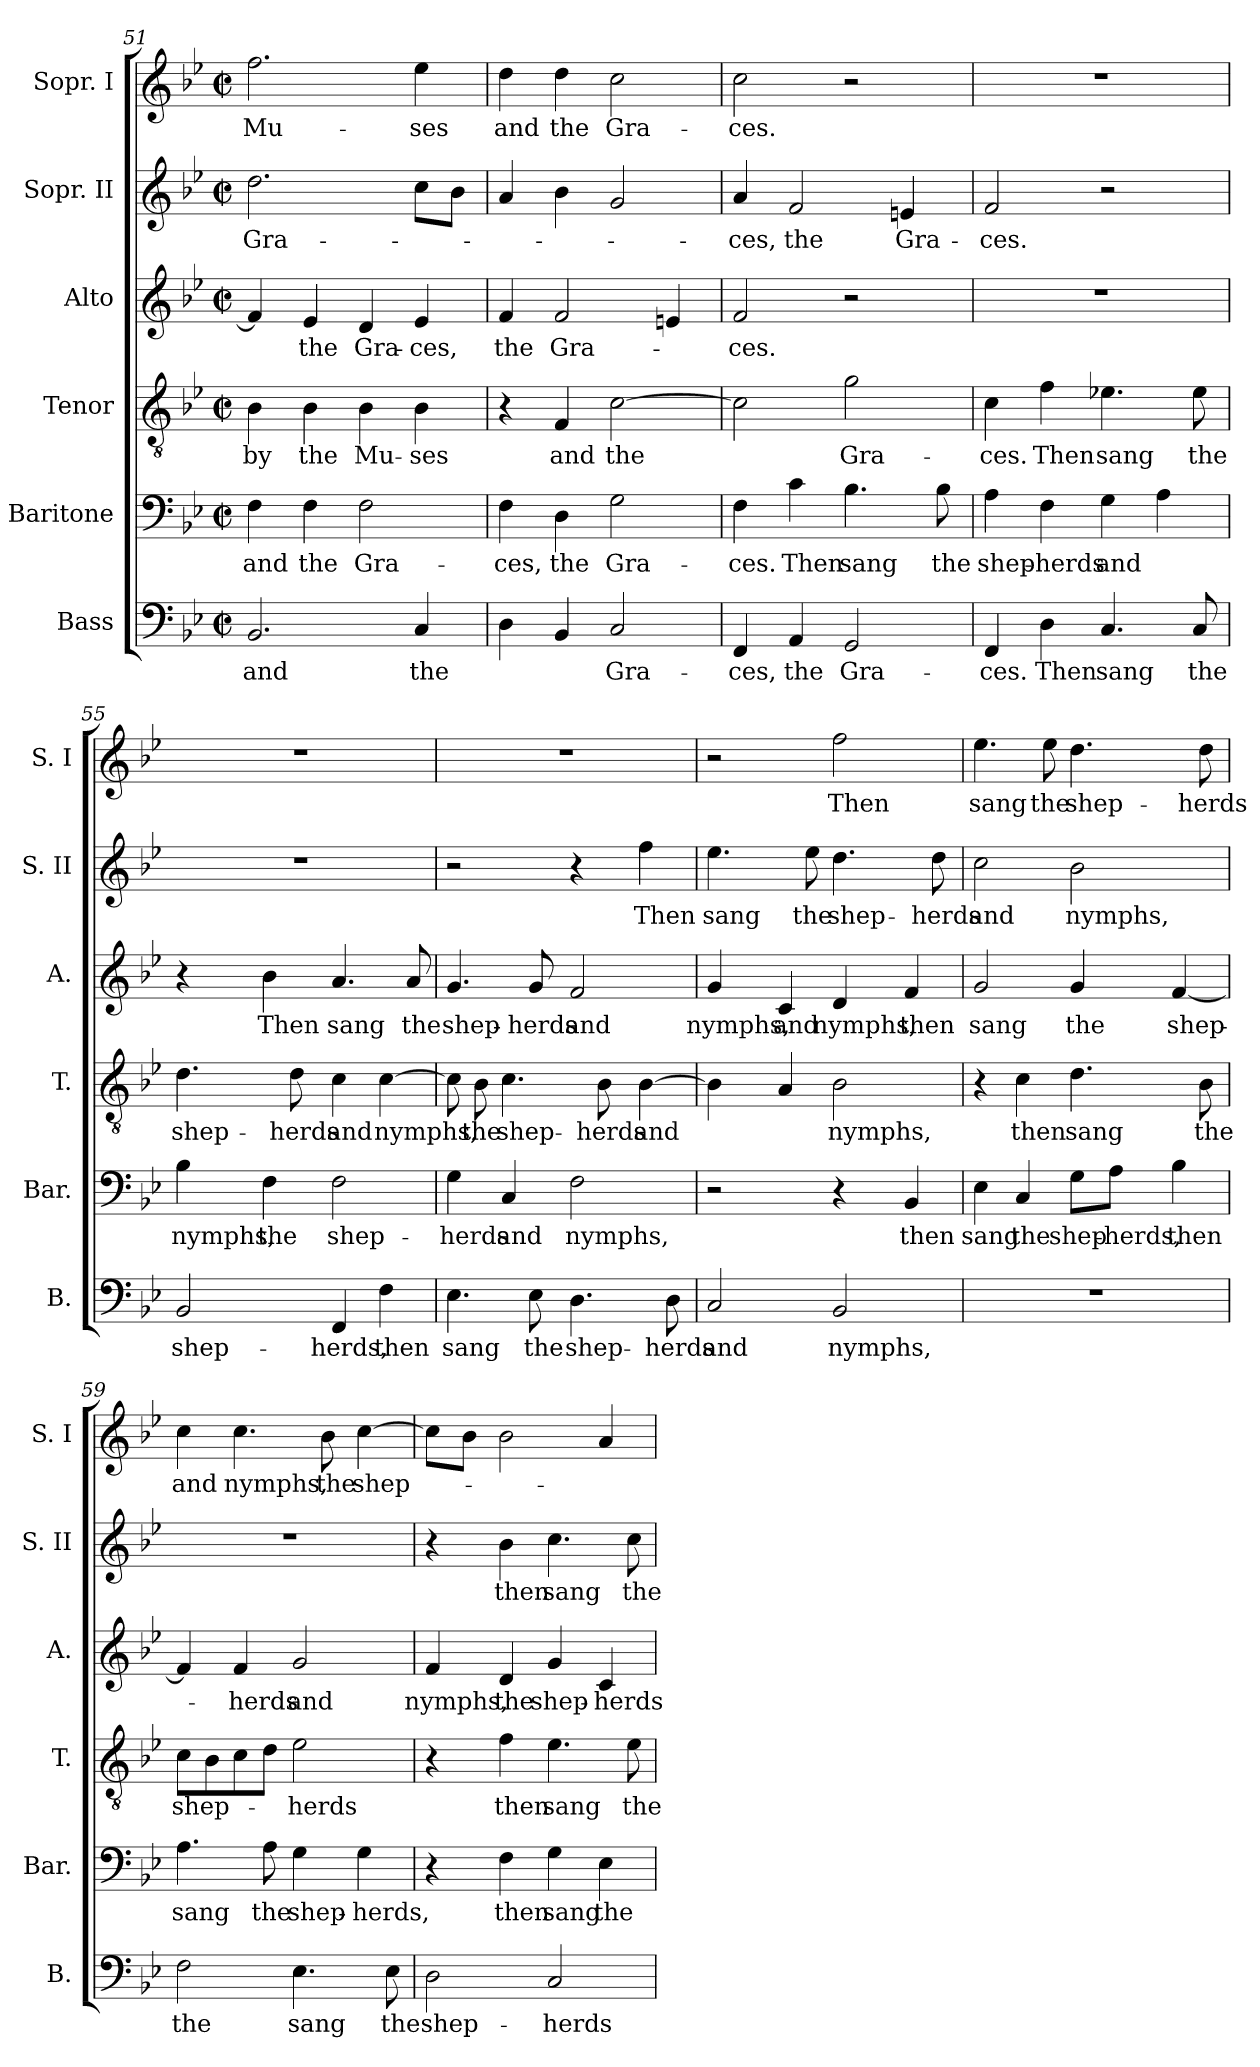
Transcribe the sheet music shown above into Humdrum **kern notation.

**kern	**text	**kern	**text	**kern	**text	**kern	**text	**kern	**text	**kern	**text
*part6	*part6	*part5	*part5	*part4	*part4	*part3	*part3	*part2	*part2	*part1	*part1
*staff6	*staff6	*staff5	*staff5	*staff4	*staff4	*staff3	*staff3	*staff2	*staff2	*staff1	*staff1
*I"Bass	*	*I"Baritone	*	*I"Tenor	*	*I"Alto	*	*I"Sopr. II	*	*I"Sopr. I	*
*I'B.	*	*I'Bar.	*	*I'T.	*	*I'A.	*	*I'S. II	*	*I'S. I	*
*clefF4	*	*clefF4	*	*clefGv2	*	*clefG2	*	*clefG2	*	*clefG2	*
*k[b-e-]	*	*k[b-e-]	*	*k[b-e-]	*	*k[b-e-]	*	*k[b-e-]	*	*k[b-e-]	*
*g:	*	*g:	*	*g:	*	*g:	*	*g:	*	*g:	*
*M2/2	*	*M2/2	*	*M2/2	*	*M2/2	*	*M2/2	*	*M2/2	*
*met(c|)	*	*met(c|)	*	*met(c|)	*	*met(c|)	*	*met(c|)	*	*met(c|)	*
=51	=51	=51	=51	=51	=51	=51	=51	=51	=51	=51	=51
2.BB-/	and	4F\	and	4B-\	by	4f/]	.	2.dd\	Gra-	2.ff\	Mu-
.	.	4F\	the	4B-\	the	4e-/	the	.	.	.	.
.	.	2F\	Gra-	4B-\	Mu-	4d/	Gra-	.	.	.	.
4C/	the	.	.	4B-\	-ses	4e-/	-ces,	8cc\L	.	4ee-\	-ses
.	.	.	.	.	.	.	.	8b-\J	.	.	.
=52	=52	=52	=52	=52	=52	=52	=52	=52	=52	=52	=52
4D\	.	4F\	-ces,	4r	.	4f/	the	4a/	.	4dd\	and
4BB-/	.	4D\	the	4F/	and	2f/	Gra-	4b-\	.	4dd\	the
2C/	Gra-	2G\	Gra-	[2c\	the	.	.	2g/	.	2cc\	Gra-
.	.	.	.	.	.	4en/	.	.	.	.	.
!!LO:PB:g=z
=53	=53	=53	=53	=53	=53	=53	=53	=53	=53	=53	=53
4FF/	-ces,	4F\	-ces.	2c\]	.	2f/	-ces.	4a/	-ces,	2cc\	-ces.
4AA/	the	4c\	Then	.	.	.	.	2f/	the	.	.
2GG/	Gra-	4.B-\	sang	2g\	Gra-	2r	.	.	.	2r	.
.	.	.	.	.	.	.	.	4en/	Gra-	.	.
.	.	8B-\	the	.	.	.	.	.	.	.	.
=54	=54	=54	=54	=54	=54	=54	=54	=54	=54	=54	=54
4FF/	-ces.	4A\	shep-	4c\	-ces.	1r	.	2f/	-ces.	1r	.
4D\	Then	4F\	-herds	4f\	Then	.	.	.	.	.	.
4.C/	sang	4G\	and	4.e-X\	sang	.	.	2r	.	.	.
.	.	4A\	.	.	.	.	.	.	.	.	.
8C/	the	.	.	8e-\	the	.	.	.	.	.	.
=55	=55	=55	=55	=55	=55	=55	=55	=55	=55	=55	=55
2BB-/	shep-	4B-\	nymphs,	4.d\	shep-	4r	.	1r	.	1r	.
.	.	4F\	the	.	.	4b-\	Then	.	.	.	.
.	.	.	.	8d\	-herds	.	.	.	.	.	.
4FF/	-herds,	2F\	shep-	4c\	and	4.a/	sang	.	.	.	.
4F\	then	.	.	[4c\	nymphs,	.	.	.	.	.	.
.	.	.	.	.	.	8a/	the	.	.	.	.
=56	=56	=56	=56	=56	=56	=56	=56	=56	=56	=56	=56
4.E-\	sang	4G\	-herds	8c\]	.	4.g/	shep-	2r	.	1r	.
.	.	.	.	8B-\	the	.	.	.	.	.	.
.	.	4C/	and	4.c\	shep-	.	.	.	.	.	.
8E-\	the	.	.	.	.	8g/	-herds	.	.	.	.
4.D\	shep-	2F\	nymphs,	.	.	2f/	and	4r	.	.	.
.	.	.	.	8B-\	-herds	.	.	.	.	.	.
.	.	.	.	[4B-\	and	.	.	4ff\	Then	.	.
8D\	-herds	.	.	.	.	.	.	.	.	.	.
!!LO:LB:g=z
=57	=57	=57	=57	=57	=57	=57	=57	=57	=57	=57	=57
2C/	and	2r	.	4B-\]	.	4g/	nymphs,	4.ee-\	sang	2r	.
.	.	.	.	4A/	.	4c/	and	.	.	.	.
.	.	.	.	.	.	.	.	8ee-\	the	.	.
2BB-/	nymphs,	4r	.	2B-\	nymphs,	4d/	nymphs,	4.dd\	shep-	2ff\	Then
.	.	4BB-/	then	.	.	4f/	then	.	.	.	.
.	.	.	.	.	.	.	.	8dd\	-herds	.	.
=58	=58	=58	=58	=58	=58	=58	=58	=58	=58	=58	=58
1r	.	4E-\	sang	4r	.	2g/	sang	2cc\	and	4.ee-\	sang
.	.	4C/	the	4c\	then	.	.	.	.	.	.
.	.	.	.	.	.	.	.	.	.	8ee-\	the
.	.	8G\L	shep-	4.d\	sang	4g/	the	2b-\	nymphs,	4.dd\	shep-
.	.	8A\J	-herds,	.	.	.	.	.	.	.	.
.	.	4B-\	then	.	.	[4f/	shep-	.	.	.	.
.	.	.	.	8B-\	the	.	.	.	.	8dd\	-herds
=59	=59	=59	=59	=59	=59	=59	=59	=59	=59	=59	=59
2F\	the	4.A\	sang	8c\L	shep-	4f/]	.	1r	.	4cc\	and
.	.	.	.	8B-\	.	.	.	.	.	.	.
.	.	.	.	8c\	.	4f/	-herds	.	.	4.cc\	nymphs,
.	.	8A\	the	8d\J	.	.	.	.	.	.	.
4.E-\	sang	4G\	shep-	2e-\	-herds	2g/	and	.	.	.	.
.	.	.	.	.	.	.	.	.	.	8b-\	the
.	.	4G\	-herds,	.	.	.	.	.	.	[4cc\	shep-
8E-\	the	.	.	.	.	.	.	.	.	.	.
!!LO:LB:g=z
=60	=60	=60	=60	=60	=60	=60	=60	=60	=60	=60	=60
2D\	shep-	4r	.	4r	.	4f/	nymphs,	4r	.	8cc\L]	.
.	.	.	.	.	.	.	.	.	.	8b-\J	.
.	.	4F\	then	4f\	then	4d/	the	4b-\	then	2b-\	.
2C/	-herds	4G\	sang	4.e-\	sang	4g/	shep-	4.cc\	sang	.	.
.	.	4E-\	the	.	.	4c/	-herds	.	.	4a/	.
.	.	.	.	8e-\	the	.	.	8cc\	the	.	.
=	=	=	=	=	=	=	=	=	=	=	=
*-	*-	*-	*-	*-	*-	*-	*-	*-	*-	*-	*-
